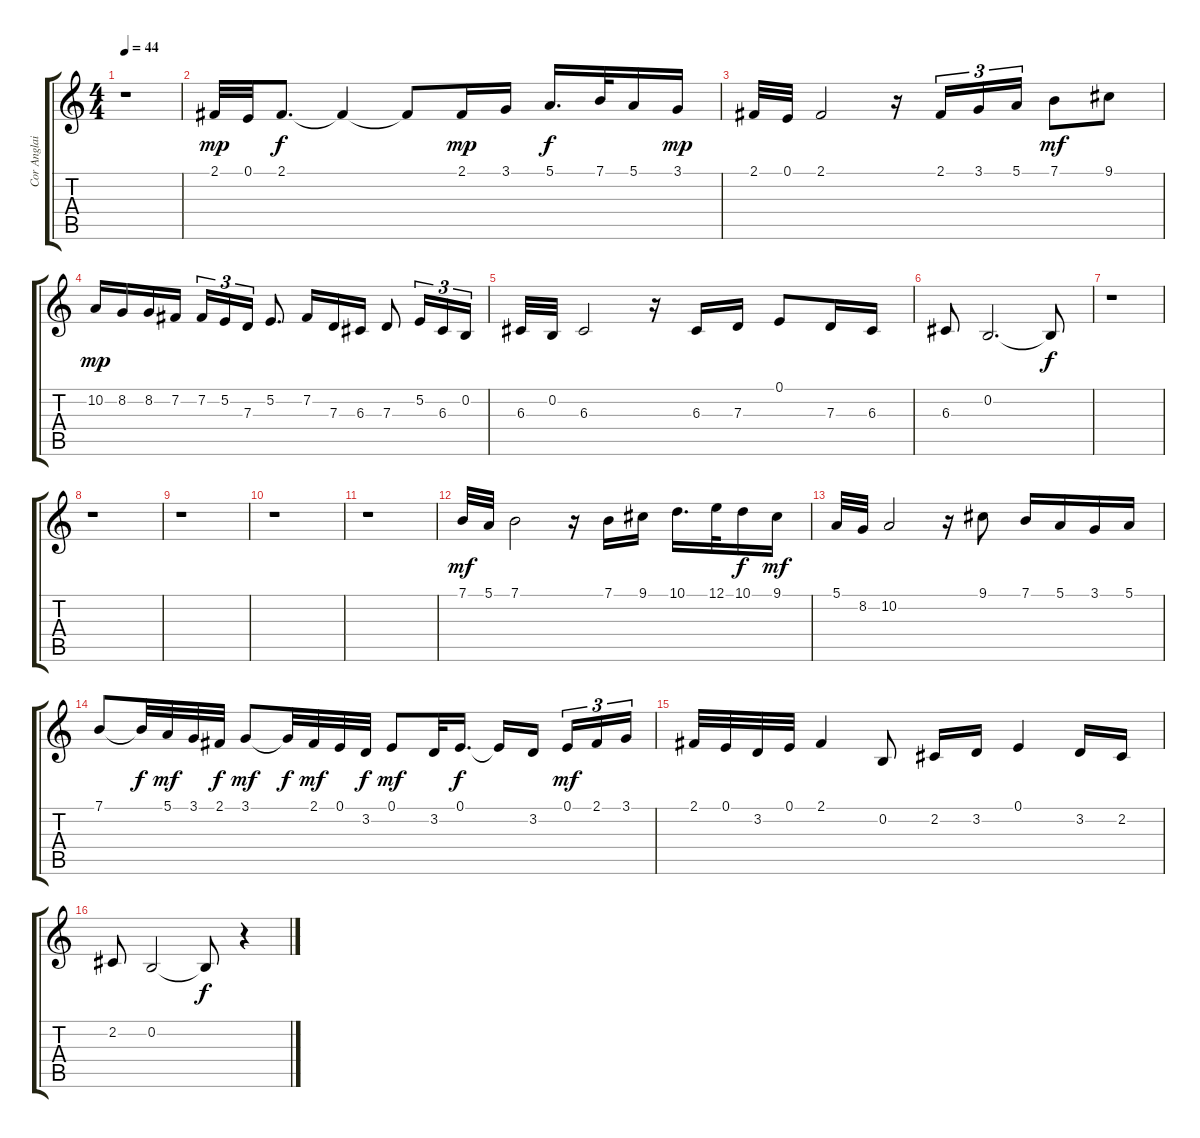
\track ("Cor Anglais" "Cor Anglai") {instrument englishhorn}
\staff {score tabs}
\tuning (E4 B3 G3 D3 A2 E2) {hide}
\ts (4 4)
\tempo 44
\clef g2
\ks c
r.1{dy mp instrument englishhorn} |
2.1.32{instrument englishhorn} 0.1.32 2.1.8{d dy f} 2.1{t}.4 2.1{t}.8 2.1.16{dy mp} 3.1.16 5.1.16{d dy f} 7.1.32 5.1.16 3.1.16{dy mp} |
2.1.32 0.1.32 2.1.2 r.16 2.1.16{tu (3 2)} 3.1.16{tu (3 2)} 5.1.16{tu (3 2)} 7.1.8{dy mf} 9.1.8 |
10.2.16{dy mp} 8.2.16 8.2.16 7.2.16 7.2.16{tu (3 2)} 5.2.16{tu (3 2)} 7.3.16{tu (3 2)} 5.2.8{d} 7.2.16 7.3.16 6.3.16 7.3.8 5.2.16{tu (3 2)} 6.3.16{tu (3 2)} 0.2.16{tu (3 2)} |
6.3.32 0.2.32 6.3.2 r.16 6.3.16 7.3.16 0.1.8 7.3.16 6.3.16 |
6.3.8 0.2.2{d} 0.2{t}.8{dy f} |
r.1 |
r.1 |
r.1 |
r.1 |
r.1 |
7.1.32{dy mf} 5.1.32 7.1.2 r.16 7.1.16 9.1.16 10.1.16{d} 12.1.32 10.1.16{dy f} 9.1.16{dy mf} |
5.1.32 8.2.32 10.2.2 r.16 9.1.8 7.1.16 5.1.16 3.1.16 5.1.16 |
7.1.8 7.1{t}.32{dy f} 5.1.32{dy mf} 3.1.32 2.1.32{dy f} 3.1.8{dy mf} 3.1{t}.32{dy f} 2.1.32{dy mf} 0.1.32 3.2.32{dy f} 0.1.8{dy mf} 3.2.32 0.1.16{d dy f} 0.1{t}.16 3.2.16 0.1.16{tu (3 2) dy mf} 2.1.16{tu (3 2)} 3.1.16{tu (3 2)} |
2.1.32 0.1.32 3.2.32 0.1.32 2.1.4 0.2.8 2.2.16 3.2.16 0.1.4 3.2.16 2.2.16 |
2.2.8 0.2.2 0.2{t}.8{dy f} r.4
